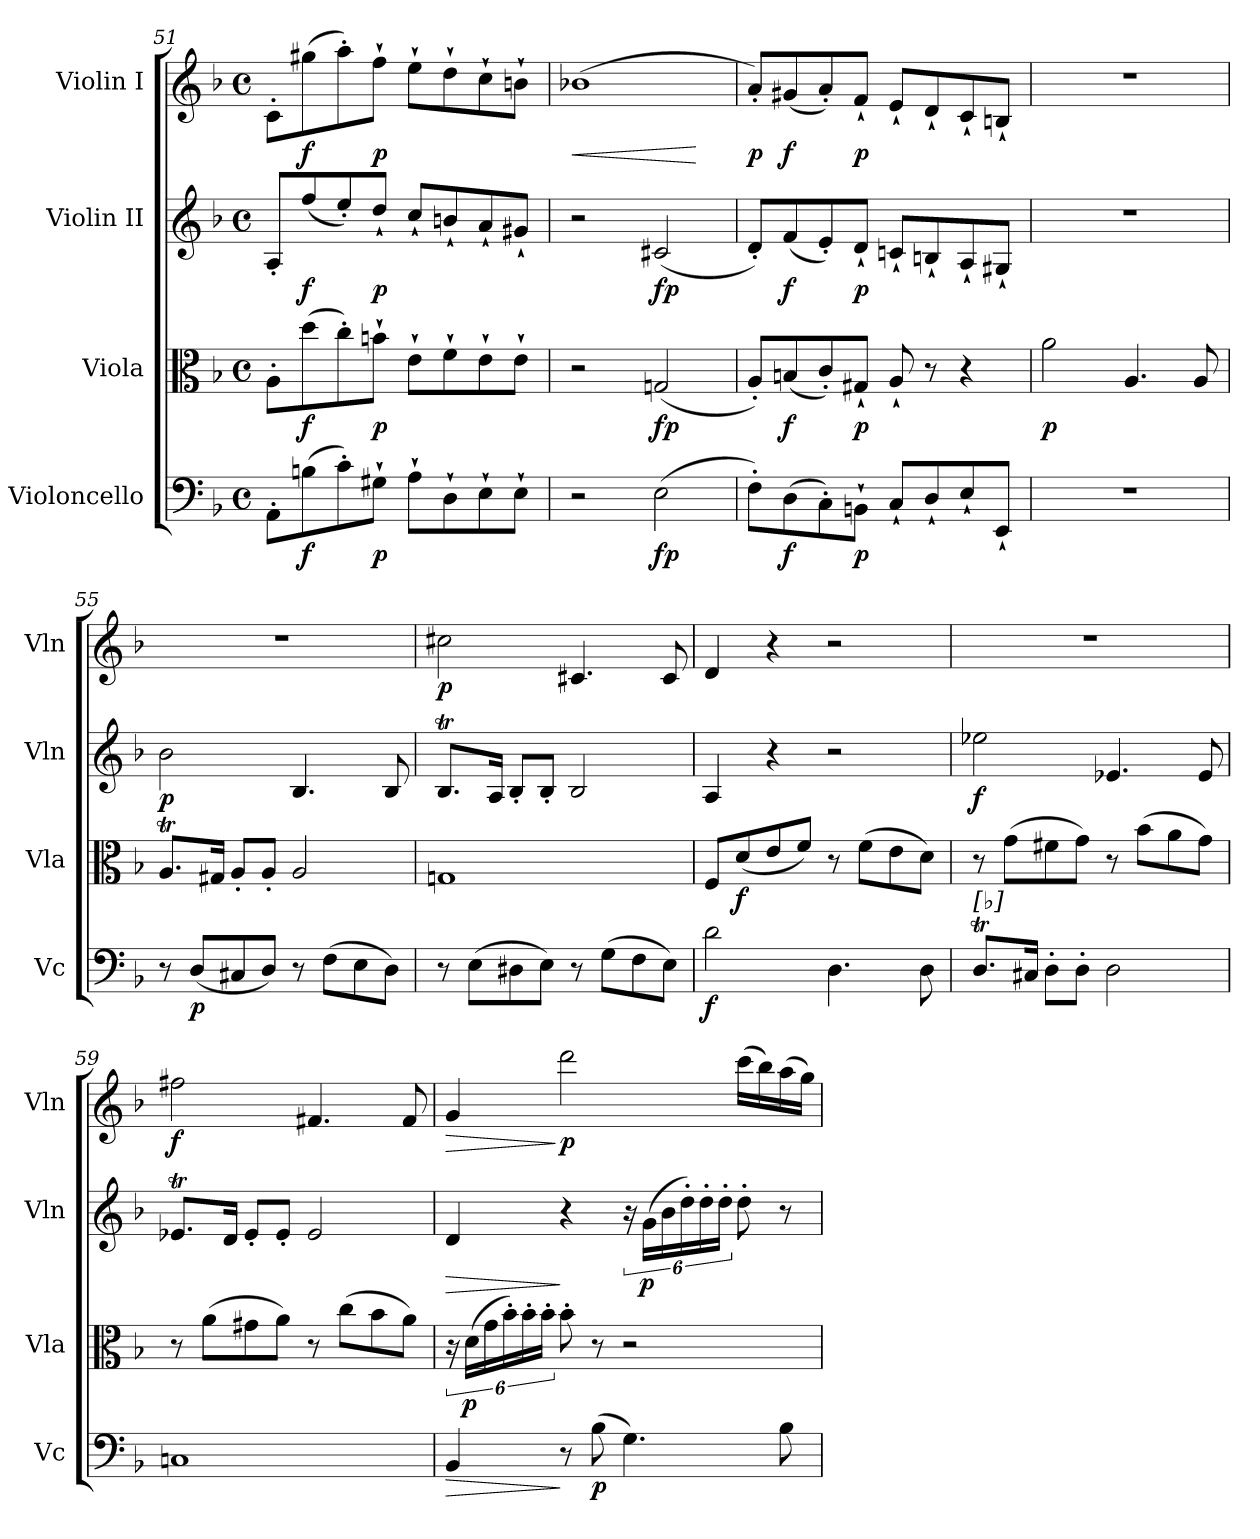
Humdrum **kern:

**kern	**dynam	**kern	**dynam	**kern	**dynam	**kern	**dynam
*part4	*part4	*part3	*part3	*part2	*part2	*part1	*part1
*staff4	*staff4	*staff3	*staff3	*staff2	*staff2	*staff1	*staff1
*I"Violoncello	*	*I"Viola	*	*I"Violin II	*	*I"Violin I	*
*I'Vc	*	*I'Vla	*	*I'Vln	*	*I'Vln	*
!!LO:PB:g=z
*clefF4	*	*clefC3	*	*clefG2	*	*clefG2	*
*k[b-]	*	*k[b-]	*	*k[b-]	*	*k[b-]	*
*M4/4	*	*M4/4	*	*M4/4	*	*M4/4	*
*met(c)	*	*met(c)	*	*met(c)	*	*met(c)	*
=51	=51	=51	=51	=51	=51	=51	=51
8AA'\L	.	8A'\L	.	8A'/L	.	8c'\L	.
!	!LO:DY:b	!	!LO:DY:b	!	!LO:DY:b	!	!LO:DY:b
(>8Bn\	f	(>8dd\	f	(<8ff/	f	(>8gg#X\	f
8c'\)	.	8cc'\)	.	8ee'/)	.	8aa'\)	.
!	!LO:DY:b	!	!LO:DY:b	!	!LO:DY:b	!	!LO:DY:b
8G#X`\J	p	8bn`\J	p	8dd`/J	p	8ff`\J	p
8A`\L	.	8e`\L	.	8cc`/L	.	8ee`\L	.
8D`\	.	8f`\	.	8bn`/	.	8dd`\	.
8E`\	.	8e`\	.	8a`/	.	8cc`\	.
8E`\J	.	8e`\J	.	8g#X`/J	.	8bn`\J	.
=52	=52	=52	=52	=52	=52	=52	=52
!	!	!	!	!	!	!	!LO:HP:b
2r	.	2r	.	2r	.	(>1b-X	<
!	!LO:DY:b	!	!LO:DY:b	!	!LO:DY:b	!	!
(>2E\	fp	(<2Gn/	fp	(<2c#X/	fp	.	.
.	.	.	.	.	.	.	[
=53	=53	=53	=53	=53	=53	=53	=53
!	!	!	!	!	!	!	!LO:DY:b
8F'\L)	.	8A'/L)	.	8d'/L)	.	8a'/L)	p
!	!LO:DY:b	!	!LO:DY:b	!	!LO:DY:b	!	!LO:DY:b
(>8D\	f	(<8Bn/	f	(<8f/	f	(<8g#X/	f
8C'\)	.	8c'/)	.	8e'/)	.	8a'/)	.
!	!LO:DY:b	!	!LO:DY:b	!	!LO:DY:b	!	!LO:DY:b
8BBn`\J	p	8G#X`/J	p	8d`/J	p	8f`/J	p
8C`/L	.	8A`/	.	8cn`/L	.	8e`/L	.
8D`/	.	8r	.	8Bn`/	.	8d`/	.
8E`/	.	4r	.	8A`/	.	8c`/	.
8EE`/J	.	.	.	8G#X`/J	.	8Bn`/J	.
=54	=54	=54	=54	=54	=54	=54	=54
!	!	!	!LO:DY:b	!	!	!	!
1r	.	2a\	p	1r	.	1r	.
.	.	4.A/	.	.	.	.	.
.	.	8A/	.	.	.	.	.
=55	=55	=55	=55	=55	=55	=55	=55
!	!	!	!	!	!LO:DY:b	!	!
8r	.	8.At/L	.	2b-\	p	1r	.
!	!LO:DY:b	!	!	!	!	!	!
(<8D/L	p	.	.	.	.	.	.
.	.	16G#X/Jk	.	.	.	.	.
8C#X/	.	8A'/L	.	.	.	.	.
8D/J)	.	8A'/J	.	.	.	.	.
8r	.	2A/	.	4.B-/	.	.	.
(>8F\L	.	.	.	.	.	.	.
8E\	.	.	.	.	.	.	.
8D\J)	.	.	.	8B-/	.	.	.
!!LO:LB:g=z
=56	=56	=56	=56	=56	=56	=56	=56
!	!	!	!	!	!	!	!LO:DY:b
8r	.	1Gn	.	8.B-T/L	.	2cc#X\	p
(>8E\L	.	.	.	.	.	.	.
.	.	.	.	16A/Jk	.	.	.
8D#X\	.	.	.	8B-'/L	.	.	.
8E\J)	.	.	.	8B-'/J	.	.	.
8r	.	.	.	2B-/	.	4.c#X/	.
(>8G\L	.	.	.	.	.	.	.
8F\	.	.	.	.	.	.	.
8E\J)	.	.	.	.	.	8c#/	.
=57	=57	=57	=57	=57	=57	=57	=57
!	!LO:DY:b	!	!	!	!	!	!
2d\	f	8F/L	.	4A/	.	4d/	.
!	!	!	!LO:DY:b	!	!	!	!
.	.	(<8d/	f	.	.	.	.
.	.	8e/	.	4r	.	4r	.
.	.	8f/J)	.	.	.	.	.
4.D\	.	8r	.	2r	.	2r	.
.	.	(>8f\L	.	.	.	.	.
.	.	8e\	.	.	.	.	.
8D\	.	8d\J)	.	.	.	.	.
=58	=58	=58	=58	=58	=58	=58	=58
!LO:TX:a:t=[♭]	!	!	!	!	!	!	!
!	!	!	!	!	!LO:DY:b	!	!
8.DT/L	.	8r	.	2ee-X\	f	1r	.
.	.	(>8g\L	.	.	.	.	.
16C#X/Jk	.	.	.	.	.	.	.
8D'\L	.	8f#X\	.	.	.	.	.
8D'\J	.	8g\J)	.	.	.	.	.
2D\	.	8r	.	4.e-X/	.	.	.
.	.	(>8b-\L	.	.	.	.	.
.	.	8a\	.	.	.	.	.
.	.	8g\J)	.	8e-/	.	.	.
=59	=59	=59	=59	=59	=59	=59	=59
!	!	!	!	!	!	!	!LO:DY:b
1Cn	.	8r	.	8.e-XT/L	.	2ff#X\	f
.	.	(>8a\L	.	.	.	.	.
.	.	.	.	16d/Jk	.	.	.
.	.	8g#X\	.	8e-'/L	.	.	.
.	.	8a\J)	.	8e-'/J	.	.	.
.	.	8r	.	2e-/	.	4.f#X/	.
.	.	(>8cc\L	.	.	.	.	.
.	.	8b-\	.	.	.	.	.
.	.	8a\J)	.	.	.	8f#/	.
!!LO:LB:g=z
=60	=60	=60	=60	=60	=60	=60	=60
!	!LO:HP:b	!	!	!	!LO:HP:b	!	!LO:HP:b
4BB-/	>	24r	.	4d/	>	4g/	>
!	!	!	!LO:DY:b	!	!	!	!
.	.	(>24d\LL	p	.	.	.	.
.	.	24g\	.	.	.	.	.
.	.	24b-'\)	.	.	.	.	.
.	.	24b-'\	.	.	.	.	.
.	.	24b-'\JJ	.	.	.	.	.
!	!	!	!	!	!	!	!LO:DY:n=1:b
8r	]	8b-'\	.	4r	]	2ddd\	] p
!	!LO:DY:b	!	!	!	!	!	!
(>8B-\	p	8r	.	.	.	.	.
4.G\)	.	2r	.	24r	.	.	.
!	!	!	!	!	!LO:DY:b	!	!
.	.	.	.	(>24g\LL	p	.	.
.	.	.	.	24b-\	.	.	.
.	.	.	.	24dd'\)	.	.	.
.	.	.	.	24dd'\	.	.	.
.	.	.	.	24dd'\JJ	.	.	.
.	.	.	.	8dd'\	.	(>16ccc\LL	.
.	.	.	.	.	.	16bb-\)	.
8B-\	.	.	.	8r	.	(>16aa\	.
.	.	.	.	.	.	16gg\JJ)	.
=	=	=	=	=	=	=	=
*-	*-	*-	*-	*-	*-	*-	*-
